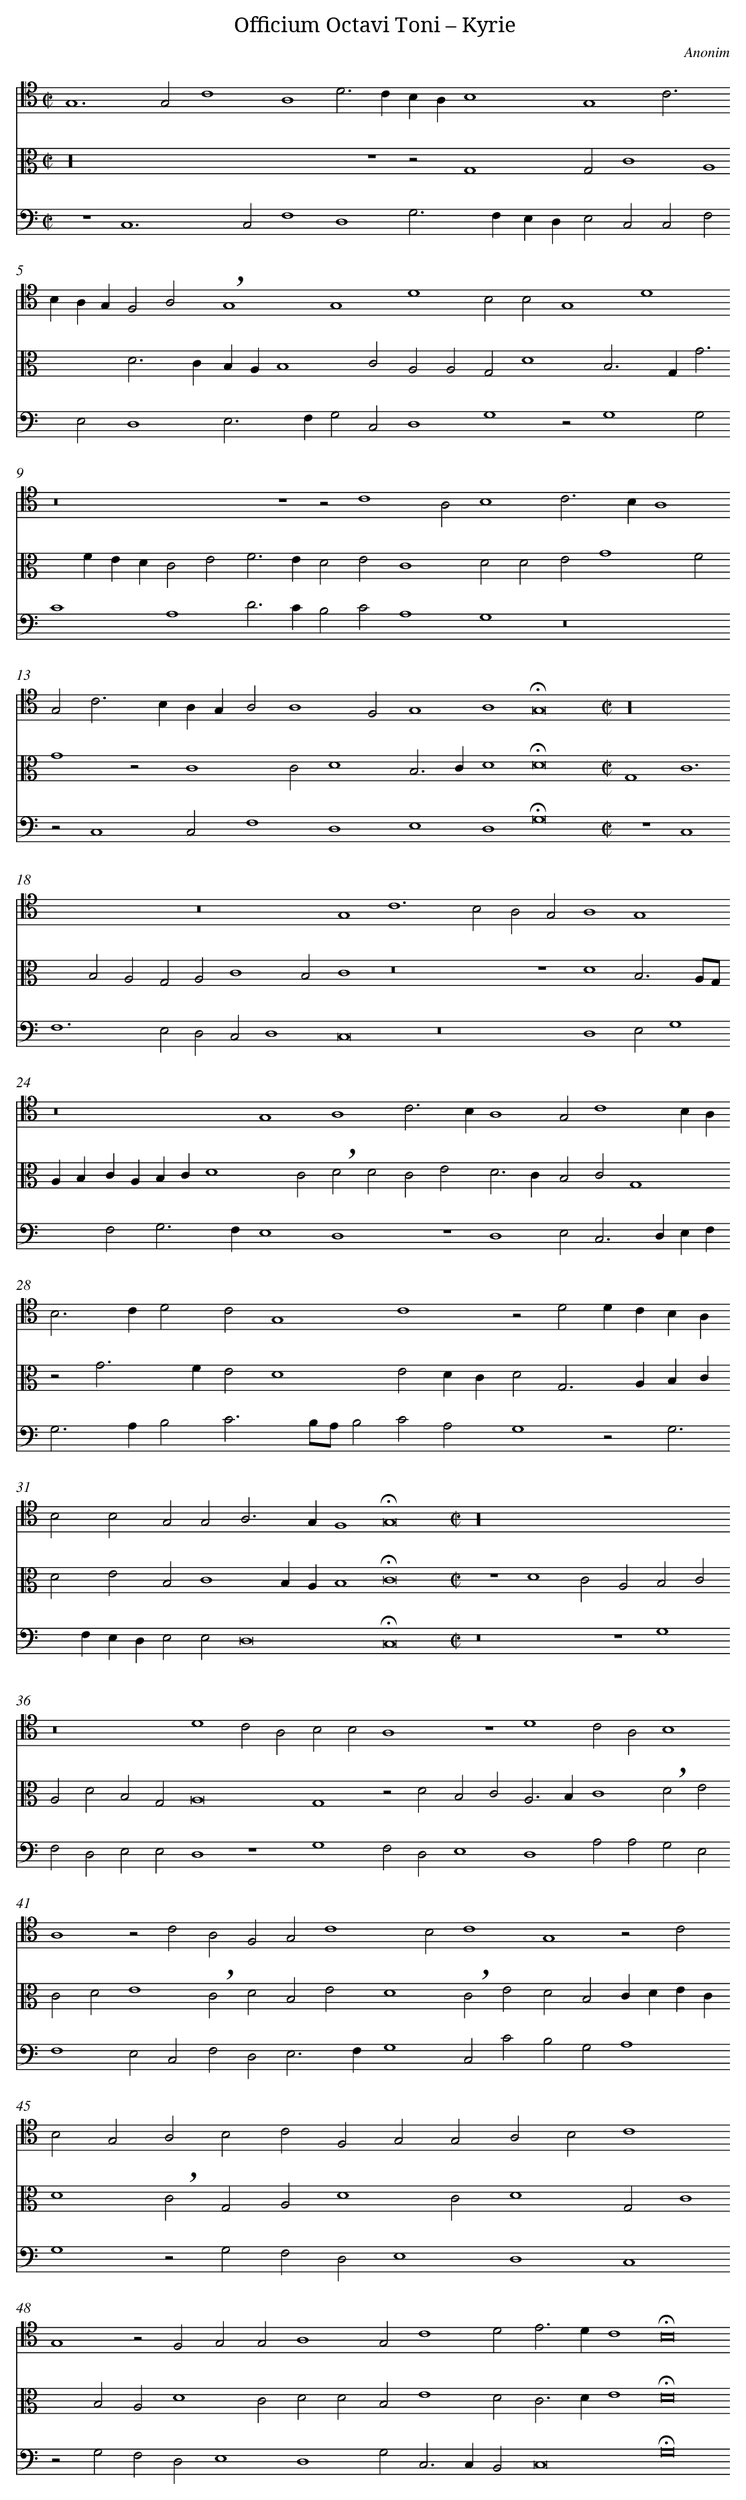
X:1
T: Officium Octavi Toni – Kyrie
C: Anonim
L: 1/4
M: C|
V: 1 clef=tenor
V: 2 clef=alto
V: 3
K: C
[V:1] G,6G,2 [|]
[V:2] z16 [|]
[V:3] z4C,6 [|]
[V:1] C4A,4 [|]
[V:2]  [|]
[V:3] C,2F,4 [|]
[V:1] D2>C2B,A,B,4 [|]
[V:2] z4z2G,4 [|]
[V:3] D,4G,3F, [|]
[V:1] G,4C3 [|]
[V:2] G,2C4 [|]
[V:3] E,D,E,2C,2C,2 [|]
[V:1] B,A,G,F,2A,2 [|]
[V:2] A,4D3C [|]
[V:3] F,2E,2D,4 [|]
[V:1] !breath!G,4G,4 [|]
[V:2] B,A,B,4C2 [|]
[V:3] E,2>F,2G,2C,2 [|]
[V:1] D4B,2B,2 [|]
[V:2] A,2A,2G,2D4 [|]
[V:3] D,4G,4 [|]
[V:1] G,4D4 [|]
[V:2] B,2>G,2G3 [|]
[V:3] z2G,4G,2 [|]
[V:1] z8 [|]
[V:2] FEDC2E2 [|]
[V:3] C4A,4 [|]
[V:1] z4z2C4 [|]
[V:2] F2>E2D2E2 [|]
[V:3] D2>C2B,2C2 [|]
[V:1] A,2B,4 [|]
[V:2] C4D2D2 [|]
[V:3] A,4G,4 [|]
[V:1] C2>B,2A,4 [|]
[V:2] E2G4F2 [|]
[V:3] z8 [|]
[V:1] G,2C2>B,2A,G, [|]
[V:2] G4z2C4 [|]
[V:3] z2C,4C,2 [|]
[V:1] A,2A,4F,2 [|]
[V:2] C2D4 [|]
[V:3] F,4D,4 [|]
[V:1] G,4A,4 [|]
[V:2] B,2>C2D4 [|]
[V:3] E,4D,4 [|]
[V:1] !fermata!G,8 [|]
[V:2] !fermata!D8 [|]
[V:3] !fermata!G,8 [|]
[V:1] [M:C|]z16 [|]
[V:2] [M:C|]G,4C6 [|]
[V:3] [M:C|]z4C,4 [|]
[V:1]  [|]
[V:2] B,2A,2G,2 [|]
[V:3] F,6E,2 [|]
[V:1] z8 [|]
[V:2] A,2C4B,2 [|]
[V:3] D,2C,2D,4 [|]
[V:1] G,4C6 [|]
[V:2] C4z8 [|]
[V:3] C,8 [|]
[V:1] B,2A,2G,2 [|]
[V:2] z4 [|]
[V:3] z8 [|]
[V:1] A,4G,4 [|]
[V:2] D4B,3A,/G,/ [|]
[V:3] D,4E,2G,4 [|]
[V:1] z8 [|]
[V:2] A,B,CA,B,CD4 [|]
[V:3] F,2G,3F, [|]
[V:1] G,4A,4 [|]
[V:2] C2!breath!D2D2 [|]
[V:3] E,4D,4 [|]
[V:1] C2>B,2A,4 [|]
[V:2] C2E2D3C [|]
[V:3] z4D,4 [|]
[V:1] G,2C4B,A, [|]
[V:2] B,2C2G,4 [|]
[V:3] E,2C,2>D,2E,F, [|]
[V:1] B,2>C2D2C2 [|]
[V:2] z2G2>F2E2 [|]
[V:3] G,2>A,2B,2C3 [|]
[V:1] G,4C4 [|]
[V:2] D4E2DC [|]
[V:3] B,/A,/B,2C2A,2 [|]
[V:1] z2D2DCB,A, [|]
[V:2] D2G,2>A,2B,C [|]
[V:3] G,4z2G,3 [|]
[V:1] B,2B,2G,2G,2 [|]
[V:2] D2E2B,2C4 [|]
[V:3] F,E,D,E,2E,2 [|]
[V:1] A,2>G,2F,4 [|]
[V:2] B,A,B,4 [|]
[V:3] D,8 [|]
[V:1] !fermata!G,8 [|]
[V:2] !fermata!C8 [|]
[V:3] !fermata!C,8 [|]
[V:1] [M:C|]z16 [|]
[V:2] [M:C|]z4D4 [|]
[V:3] [M:C|]z8 [|]
[V:1]  [|]
[V:2] C2A,2B,2C2 [|]
[V:3] z4G,4 [|]
[V:1] z8 [|]
[V:2] A,2D2B,2G,2 [|]
[V:3] F,2D,2E,2E,2 [|]
[V:1] D4C2A,2 [|]
[V:2] A,8 [|]
[V:3] D,4z4 [|]
[V:1] B,2B,2A,4 [|]
[V:2] G,4z2D2 [|]
[V:3] G,4F,2D,2 [|]
[V:1] z4D4 [|]
[V:2] B,2C2A,3B, [|]
[V:3] E,4D,4 [|]
[V:1] C2A,2B,4 [|]
[V:2] C4!breath!D2E2 [|]
[V:3] A,2A,2G,2E,2 [|]
[V:1] A,4z2C2 [|]
[V:2] C2D2E4 [|]
[V:3] F,4E,2C,2 [|]
[V:1] A,2F,2G,2C4 [|]
[V:2] !breath!C2D2B,2E2 [|]
[V:3] F,2D,2E,3F, [|]
[V:1] B,2C4 [|]
[V:2] D4!breath!C2E2 [|]
[V:3] G,4C,2C2 [|]
[V:1] G,4z2C2 [|]
[V:2] D2B,2CDEC [|]
[V:3] B,2G,2A,4 [|]
[V:1] B,2G,2A,2B,2 [|]
[V:2] D4!breath!C2G,2 [|]
[V:3] G,4z2G,2 [|]
[V:1] C2F,2G,2G,2 [|]
[V:2] A,2D4C2 [|]
[V:3] F,2D,2E,4 [|]
[V:1] A,2B,2C4 [|]
[V:2] D4G,2C4 [|]
[V:3] D,4C,4 [|]
[V:1] G,4z2F,2 [|]
[V:2] B,2A,2D4 [|]
[V:3] z2G,2F,2D,2 [|]
[V:1] G,2G,2A,4 [|]
[V:2] C2D2D2 [|]
[V:3] E,4D,4 [|]
[V:1] G,2C4D2 [|]
[V:2] B,2E4D2 [|]
[V:3] G,2C,2>C,2B,,2 [|]
[V:1] E2>D2C4 [|]
[V:2] C2>D2E4 [|]
[V:3] C,8 [|]
[V:1] !fermata!B,8 [|]
[V:2] !fermata!D8 [|]
[V:3] !fermata!G,8 [|]
